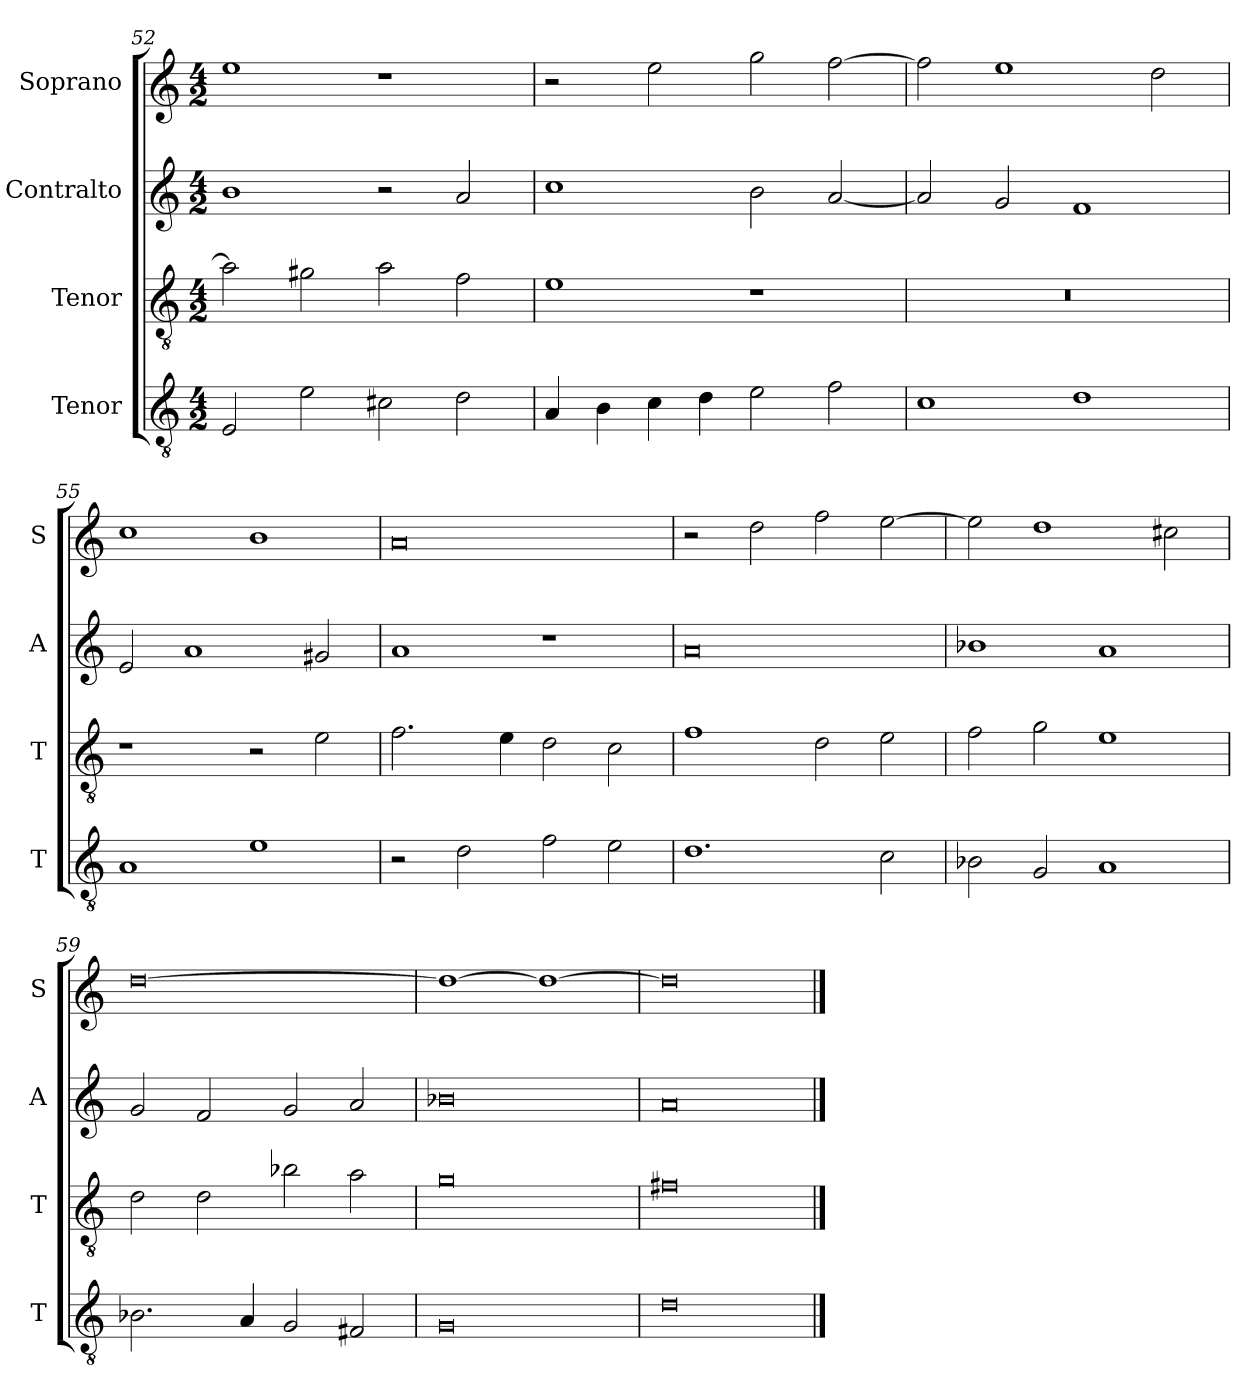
**kern	**kern	**kern	**kern
*part4	*part3	*part2	*part1
*staff4	*staff3	*staff2	*staff1
*I"Tenor	*I"Tenor	*I"Contralto	*I"Soprano
*I'T	*I'T	*I'A	*I'S
*clefGv2	*clefGv2	*clefG2	*clefG2
*k[]	*k[]	*k[]	*k[]
*A:aeo	*A:aeo	*A:aeo	*A:aeo
*M4/2	*M4/2	*M4/2	*M4/2
=52	=52	=52	=52
2E	2a]	1b	1ee
2e	2g#X	.	.
2c#X	2a	2r	1r
2d	2f	2a	.
=53	=53	=53	=53
4A	1e	1cc	2r
4B	.	.	.
4c	.	.	2ee
4d	.	.	.
2e	1r	2b	2gg
2f	.	[2a	[2ff
=54	=54	=54	=54
1c	0r	2a]	2ff]
.	.	2g	1ee
1d	.	1f	.
.	.	.	2dd
=55	=55	=55	=55
1A	1r	2e	1cc
.	.	1a	.
1e	2r	.	1b
.	2e	2g#X	.
=56	=56	=56	=56
2r	2.f	1a	0a
2d	.	.	.
.	4e	.	.
2f	2d	1r	.
2e	2c	.	.
=57	=57	=57	=57
1.d	1f	0a	2r
.	.	.	2dd
.	2d	.	2ff
2c	2e	.	[2ee
=58	=58	=58	=58
2B-X	2f	1b-X	2ee]
2G	2g	.	1dd
1A	1e	1a	.
.	.	.	2cc#X
=59	=59	=59	=59
2.B-X	2d	2g	[0dd
.	2d	2f	.
4A	.	.	.
2G	2b-X	2g	.
2F#X	2a	2a	.
=60	=60	=60	=60
0G	0g	0b-X	1dd_
.	.	.	1dd_
=61	=61	=61	=61
0d	0f#X	0a	0dd]
==	==	==	==
*-	*-	*-	*-
